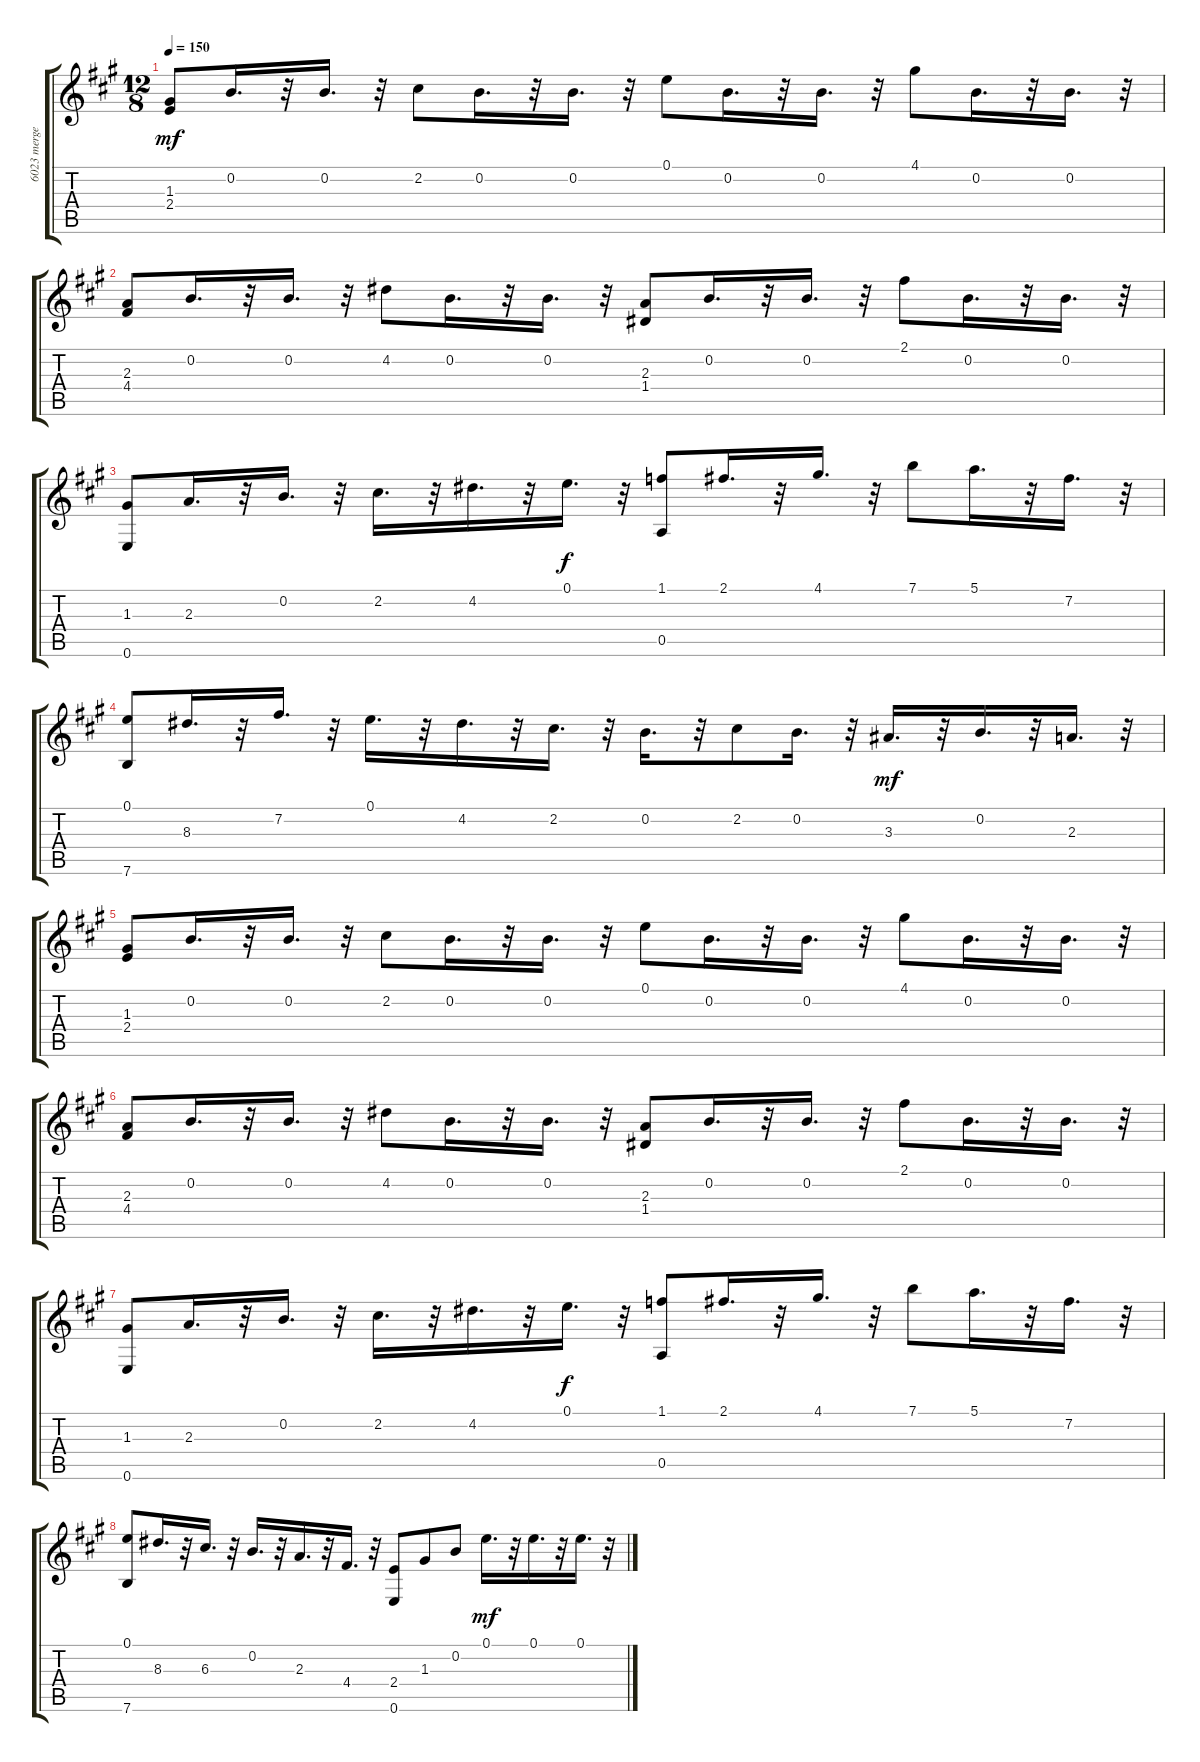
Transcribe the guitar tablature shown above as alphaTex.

\track ("6023 merged         " "6023 merge") {instrument acousticguitarnylon}
\staff {score tabs}
\tuning (E4 B3 G3 D3 A2 E2) {hide}
\ts (12 8)
\tempo 150
\clef g2
\ks a
(1.3 2.4).8{dy mf} 0.2.16{d} r.32 0.2.16{d} r.32 2.2.8 0.2.16{d} r.32 0.2.16{d} r.32 0.1.8 0.2.16{d} r.32 0.2.16{d} r.32 4.1.8 0.2.16{d} r.32 0.2.16{d} r.32 |
(2.3 4.4).8 0.2.16{d} r.32 0.2.16{d} r.32 4.2.8 0.2.16{d} r.32 0.2.16{d} r.32 (2.3 1.4).8 0.2.16{d} r.32 0.2.16{d} r.32 2.1.8 0.2.16{d} r.32 0.2.16{d} r.32 |
(1.3 0.6).8 2.3.16{d} r.32 0.2.16{d} r.32 2.2.16{d} r.32 4.2.16{d} r.32 0.1.16{d dy f} r.32 (1.1 0.5).8 2.1.16{d} r.32 4.1.16{d} r.32 7.1.8 5.1.16{d} r.32 7.2.16{d} r.32 |
(0.1 7.6).8 8.3.16{d} r.32 7.2.16{d} r.32 0.1.16{d} r.32 4.2.16{d} r.32 2.2.16{d} r.32 0.2.16{d} r.32 2.2.8 0.2.16{d} r.32 3.3.16{d dy mf} r.32 0.2.16{d} r.32 2.3.16{d} r.32 |
(1.3 2.4).8 0.2.16{d} r.32 0.2.16{d} r.32 2.2.8 0.2.16{d} r.32 0.2.16{d} r.32 0.1.8 0.2.16{d} r.32 0.2.16{d} r.32 4.1.8 0.2.16{d} r.32 0.2.16{d} r.32 |
(2.3 4.4).8 0.2.16{d} r.32 0.2.16{d} r.32 4.2.8 0.2.16{d} r.32 0.2.16{d} r.32 (2.3 1.4).8 0.2.16{d} r.32 0.2.16{d} r.32 2.1.8 0.2.16{d} r.32 0.2.16{d} r.32 |
(1.3 0.6).8 2.3.16{d} r.32 0.2.16{d} r.32 2.2.16{d} r.32 4.2.16{d} r.32 0.1.16{d dy f} r.32 (1.1 0.5).8 2.1.16{d} r.32 4.1.16{d} r.32 7.1.8 5.1.16{d} r.32 7.2.16{d} r.32 |
(0.1 7.6).8 8.3.16{d} r.32 6.3.16{d} r.32 0.2.16{d} r.32 2.3.16{d} r.32 4.4.16{d} r.32 (2.4 0.6).8 1.3.8 0.2.8 0.1.16{d dy mf} r.32 0.1.16{d} r.32 0.1.16{d} r.32
